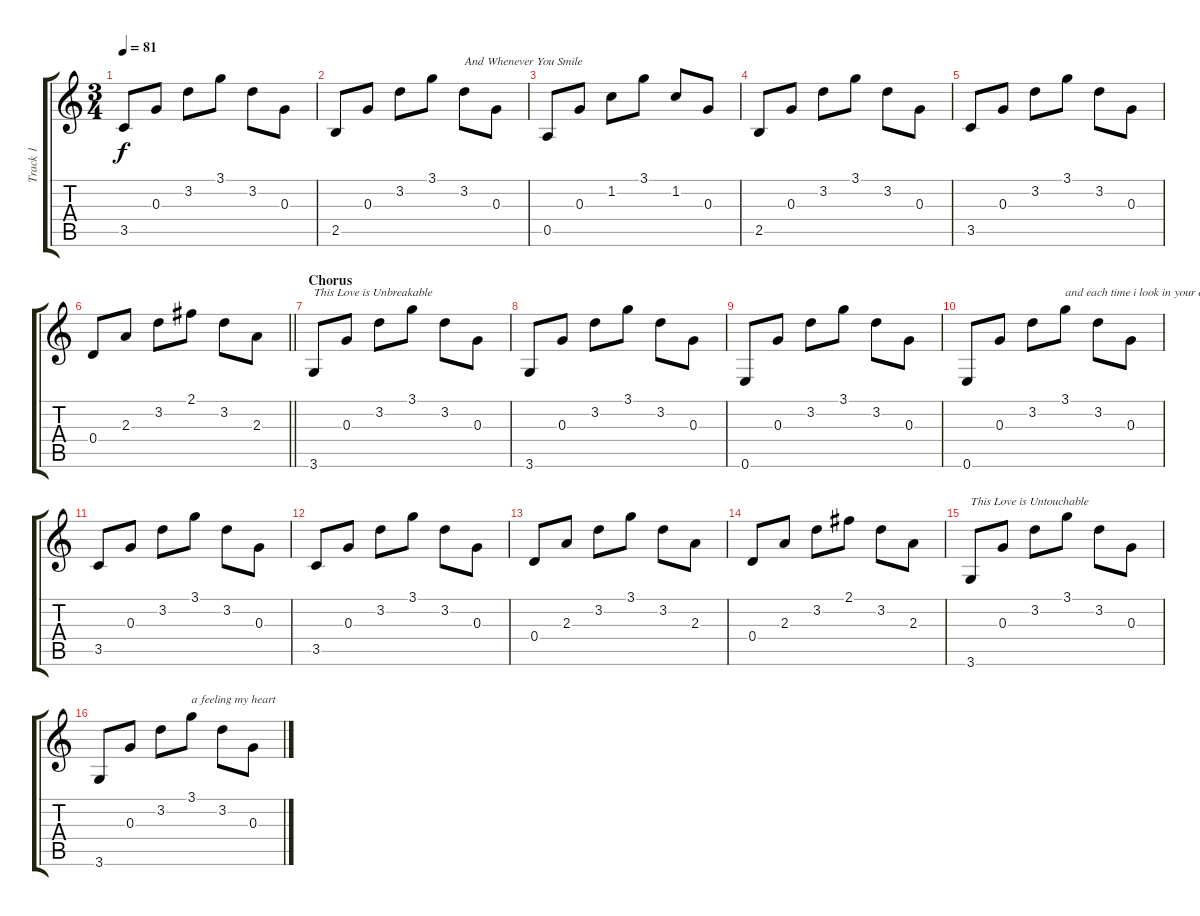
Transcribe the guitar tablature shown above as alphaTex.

\track ("Track 1" "Track 1") {instrument acousticguitarsteel}
\staff {score tabs}
\tuning (E4 B3 G3 D3 A2 E2) {hide}
\ts (3 4)
\tempo 81
\clef g2
\ks c
3.5.8{dy f} 0.3.8 3.2.8 3.1.8 3.2.8 0.3.8 |
2.5.8 0.3.8 3.2.8 3.1.8 3.2.8{txt "And Whenever You Smile"} 0.3.8 |
0.5.8 0.3.8 1.2.8 3.1.8 1.2.8 0.3.8 |
2.5.8 0.3.8 3.2.8 3.1.8 3.2.8 0.3.8 |
3.5.8 0.3.8 3.2.8 3.1.8 3.2.8 0.3.8 |
\barLineRight lightlight
0.4.8 2.3.8 3.2.8 2.1.8 3.2.8 2.3.8 |
\section ("" "Chorus")
3.6.8{txt "This Love is Unbreakable"} 0.3.8 3.2.8 3.1.8 3.2.8 0.3.8 |
3.6.8 0.3.8 3.2.8 3.1.8 3.2.8 0.3.8 |
0.6.8 0.3.8 3.2.8 3.1.8 3.2.8 0.3.8 |
0.6.8 0.3.8 3.2.8 3.1.8{txt "and each time i look in your eyes"} 3.2.8 0.3.8 |
3.5.8 0.3.8 3.2.8 3.1.8 3.2.8 0.3.8 |
3.5.8 0.3.8 3.2.8 3.1.8 3.2.8 0.3.8 |
0.4.8 2.3.8 3.2.8 3.1.8 3.2.8 2.3.8 |
0.4.8 2.3.8 3.2.8 2.1.8 3.2.8 2.3.8 |
3.6.8{txt "This Love is Untouchable"} 0.3.8 3.2.8 3.1.8 3.2.8 0.3.8 |
3.6.8 0.3.8 3.2.8 3.1.8{txt "a feeling my heart"} 3.2.8 0.3.8
